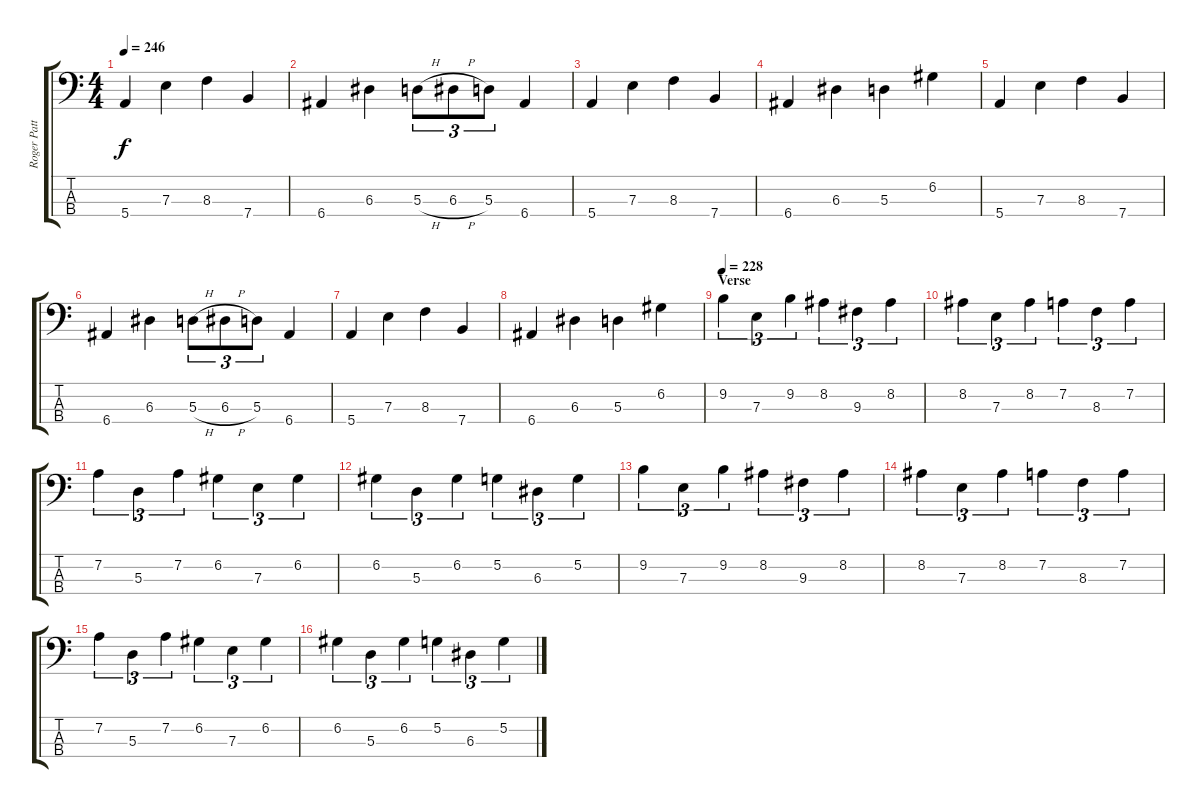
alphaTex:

\track ("Roger Patterson" "Roger Patt") {instrument electricbassfinger}
\staff {score tabs}
\tuning (G2 D2 A1 E1) {hide}
\ts (4 4)
\tempo 246
\clef f4
\ks c
5.4.4{dy f} 7.3.4 8.3.4 7.4.4 |
6.4.4 6.3.4 5.3{h}.8{tu (3 2)} 6.3{h}.8{tu (3 2)} 5.3.8{tu (3 2)} 6.4.4 |
5.4.4 7.3.4 8.3.4 7.4.4 |
6.4.4 6.3.4 5.3.4 6.2.4 |
5.4.4 7.3.4 8.3.4 7.4.4 |
6.4.4 6.3.4 5.3{h}.8{tu (3 2)} 6.3{h}.8{tu (3 2)} 5.3.8{tu (3 2)} 6.4.4 |
5.4.4 7.3.4 8.3.4 7.4.4 |
6.4.4 6.3.4 5.3.4 6.2.4 |
\section ("" "Verse")
\tempo 228
9.2.4{tu (3 2)} 7.3.4{tu (3 2)} 9.2.4{tu (3 2)} 8.2.4{tu (3 2)} 9.3.4{tu (3 2)} 8.2.4{tu (3 2)} |
8.2.4{tu (3 2)} 7.3.4{tu (3 2)} 8.2.4{tu (3 2)} 7.2.4{tu (3 2)} 8.3.4{tu (3 2)} 7.2.4{tu (3 2)} |
7.2.4{tu (3 2)} 5.3.4{tu (3 2)} 7.2.4{tu (3 2)} 6.2.4{tu (3 2)} 7.3.4{tu (3 2)} 6.2.4{tu (3 2)} |
6.2.4{tu (3 2)} 5.3.4{tu (3 2)} 6.2.4{tu (3 2)} 5.2.4{tu (3 2)} 6.3.4{tu (3 2)} 5.2.4{tu (3 2)} |
9.2.4{tu (3 2)} 7.3.4{tu (3 2)} 9.2.4{tu (3 2)} 8.2.4{tu (3 2)} 9.3.4{tu (3 2)} 8.2.4{tu (3 2)} |
8.2.4{tu (3 2)} 7.3.4{tu (3 2)} 8.2.4{tu (3 2)} 7.2.4{tu (3 2)} 8.3.4{tu (3 2)} 7.2.4{tu (3 2)} |
7.2.4{tu (3 2)} 5.3.4{tu (3 2)} 7.2.4{tu (3 2)} 6.2.4{tu (3 2)} 7.3.4{tu (3 2)} 6.2.4{tu (3 2)} |
6.2.4{tu (3 2)} 5.3.4{tu (3 2)} 6.2.4{tu (3 2)} 5.2.4{tu (3 2)} 6.3.4{tu (3 2)} 5.2.4{tu (3 2)}
